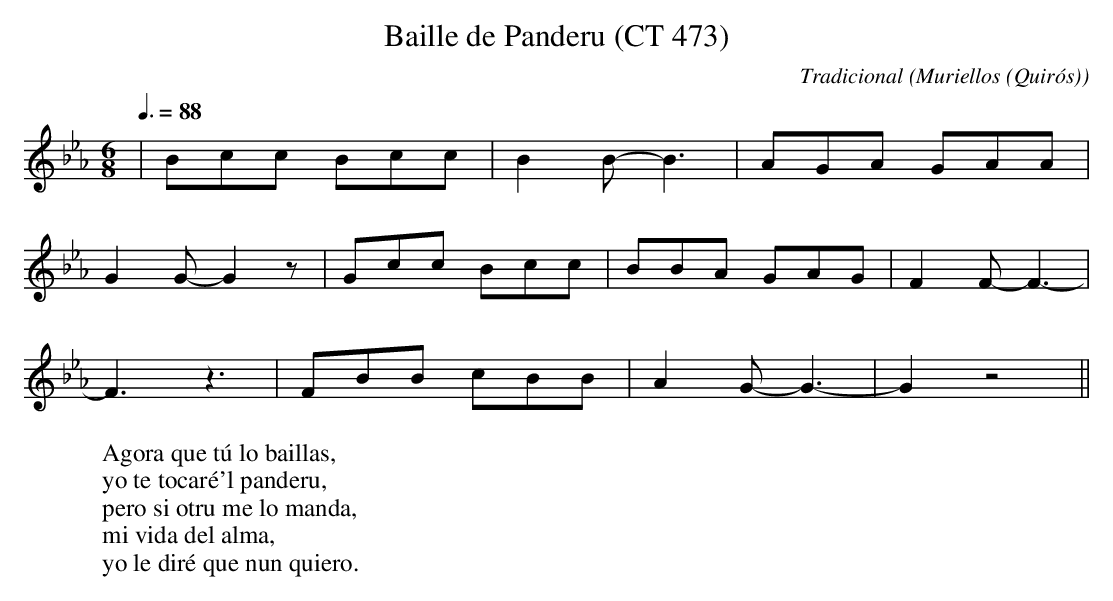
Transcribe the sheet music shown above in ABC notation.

X:1
T:Baille de Panderu (CT 473)
C:Tradicional
O:Muriellos (Quirós)
M:6/8
L:1/8
Q:3/8=88
W:Agora que tú lo baillas,
W:yo te tocaré'l panderu,
W:pero si otru me lo manda,
W:mi vida del alma,
W:yo le diré que nun quiero.
K:Cm
|Bcc Bcc|B2B- B3|AGA GAA|
G2G- G2z|Gcc Bcc|BBA GAG|F2F- F3-|
F3 z3|FBB cBB|A2G- G3-|G2 z4||
